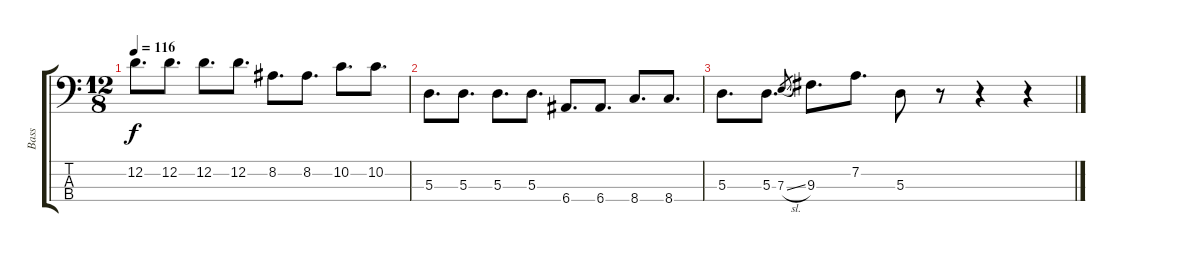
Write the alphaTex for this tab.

\track ("Bass" "Bass") {instrument electricbassfinger}
\staff {score tabs}
\tuning (G2 D2 A1 E1) {hide}
\ts (12 8)
\tempo 116
\clef f4
\ks c
12.2.8{d dy f} 12.2.8{d} 12.2.8{d} 12.2.8{d} 8.2.8{d} 8.2.8{d} 10.2.8{d} 10.2.8{d} |
5.3.8{d} 5.3.8{d} 5.3.8{d} 5.3.8{d} 6.4.8{d} 6.4.8{d} 8.4.8{d} 8.4.8{d} |
5.3.8{d} 5.3.8{d} 7.3{sl}.8{gr} 9.3.8{d} 7.2.8{d} 5.3.8 r.8 r.4 r.4
